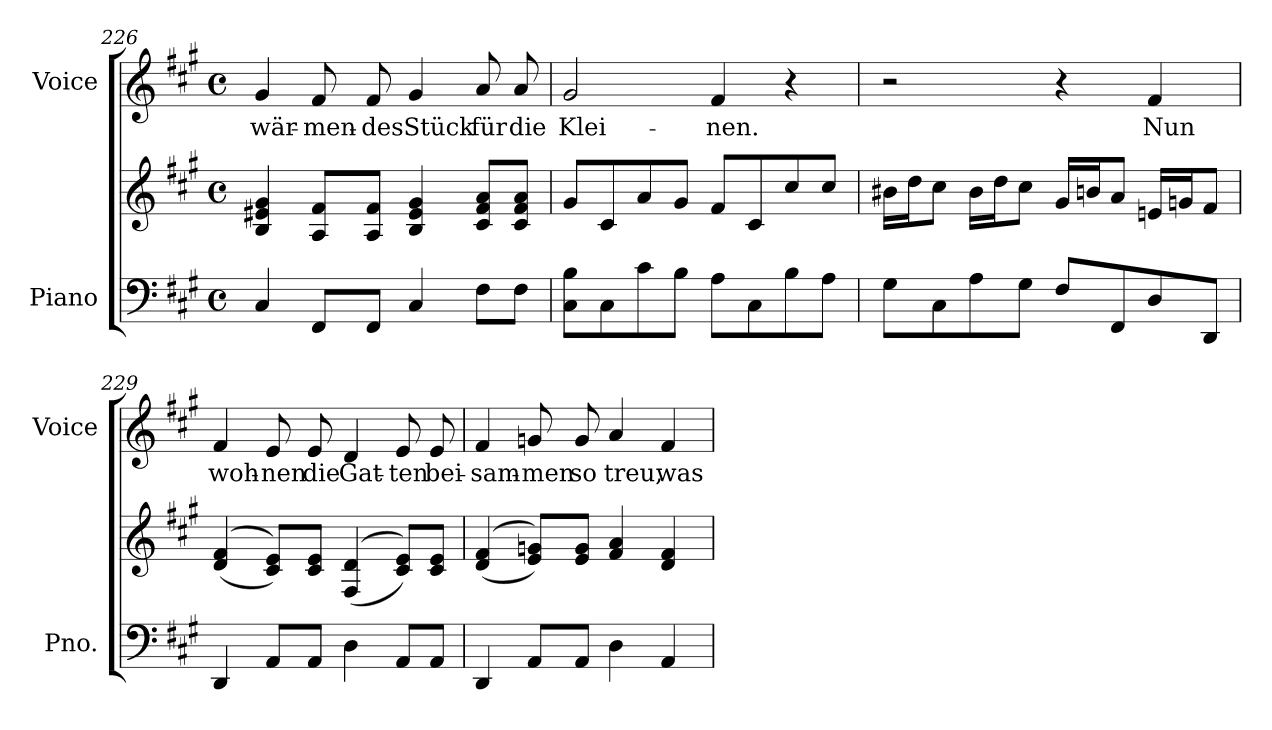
**kern	**kern	**kern	**text
*part2	*part2	*part1	*part1
*staff3	*staff2	*staff1	*staff1
*I"Piano	*	*I"Voice	*
*I'Pno.	*	*I'Voice	*
*clefF4	*clefG2	*clefG2	*
*k[f#c#g#]	*k[f#c#g#]	*k[f#c#g#]	*
*A:	*A:	*A:	*
*M4/4	*M4/4	*M4/4	*
*met(c)	*met(c)	*met(c)	*
=226	=226	=226	=226
!	!	!	!LO:LY:b:color=#000000
4C#i/	4Bi/ 4e#Xi 4g#i	4g#i/	wär-
!	!	!	!LO:LY:b:color=#000000
8FF#i/L	8Ai/ 8f#iL	8f#i/	-men-
!	!	!	!LO:LY:b:color=#000000
8FF#i/J	8Ai/ 8f#iJ	8f#i/	-des
!	!	!	!LO:LY:b:color=#000000
4C#i/	4Bi/ 4e#i 4g#i	4g#i/	Stück
!	!	!	!LO:LY:b:color=#000000
8F#i\L	8c#i/ 8f#i 8aiL	8ai/	für
!	!	!	!LO:LY:b:color=#000000
8F#i\J	8c#i/ 8f#i 8aiJ	8ai/	die
=227	=227	=227	=227
!	!	!	!LO:LY:b:color=#000000
8C#i\ 8BiL	8g#i/L	2g#i/	Klei-
8C#i\	8c#i/	.	.
8c#i\	8ai/	.	.
8Bi\J	8g#i/J	.	.
!	!	!	!LO:LY:b:color=#000000
8Ai\L	8f#i/L	4f#i/	-nen.
8C#i\	8c#i/	.	.
8Bi\	8cc#i/	4r	.
8Ai\J	8cc#i/J	.	.
!!LO:LB:g=z
=228	=228	=228	=228
8G#i\L	16b#Xi\LL	2r	.
.	16ddi\J	.	.
8C#i\	8cc#i\J	.	.
8Ai\	16b#i\LL	.	.
.	16ddi\J	.	.
8G#i\J	8cc#i\J	.	.
8F#i/L	16g#i/LL	4r	.
.	16bni/J	.	.
8FF#i/	8ai/J	.	.
!	!	!	!LO:LY:b:color=#000000
8Di/	16eni/LL	4f#i/	Nun
.	16gni/J	.	.
8DDi/J	8f#i/J	.	.
=229	=229	=229	=229
!	!	!	!LO:LY:b:color=#000000
4DDi/	((4di/ 4f#i	4f#i/	woh-
!	!	!	!LO:LY:b:color=#000000
8AAi/L	8c#i/ 8eiL))	8ei/	-nen
!	!	!	!LO:LY:b:color=#000000
8AAi/J	8c#i/ 8eiJ	8ei/	die
!	!	!	!LO:LY:b:color=#000000
4Di\	((4F#i/ 4di	4di/	Gat-
!	!	!	!LO:LY:b:color=#000000
8AAi/L	8c#i/ 8eiL))	8ei/	-ten
!	!	!	!LO:LY:b:color=#000000
8AAi/J	8c#i/ 8eiJ	8ei/	bei-
=230	=230	=230	=230
!	!	!	!LO:LY:b:color=#000000
4DDi/	((4di/ 4f#i	4f#i/	-sam-
!	!	!	!LO:LY:b:color=#000000
8AAi/L	8ei/ 8gniL))	8gni/	-men
!	!	!	!LO:LY:b:color=#000000
8AAi/J	8ei/ 8giJ	8gi/	so
!	!	!	!LO:LY:b:color=#000000
4Di\	4f#i/ 4ai	4ai/	treu,
!	!	!	!LO:LY:b:color=#000000
4AAi/	4di/ 4f#i	4f#i/	was
=	=	=	=
*-	*-	*-	*-
